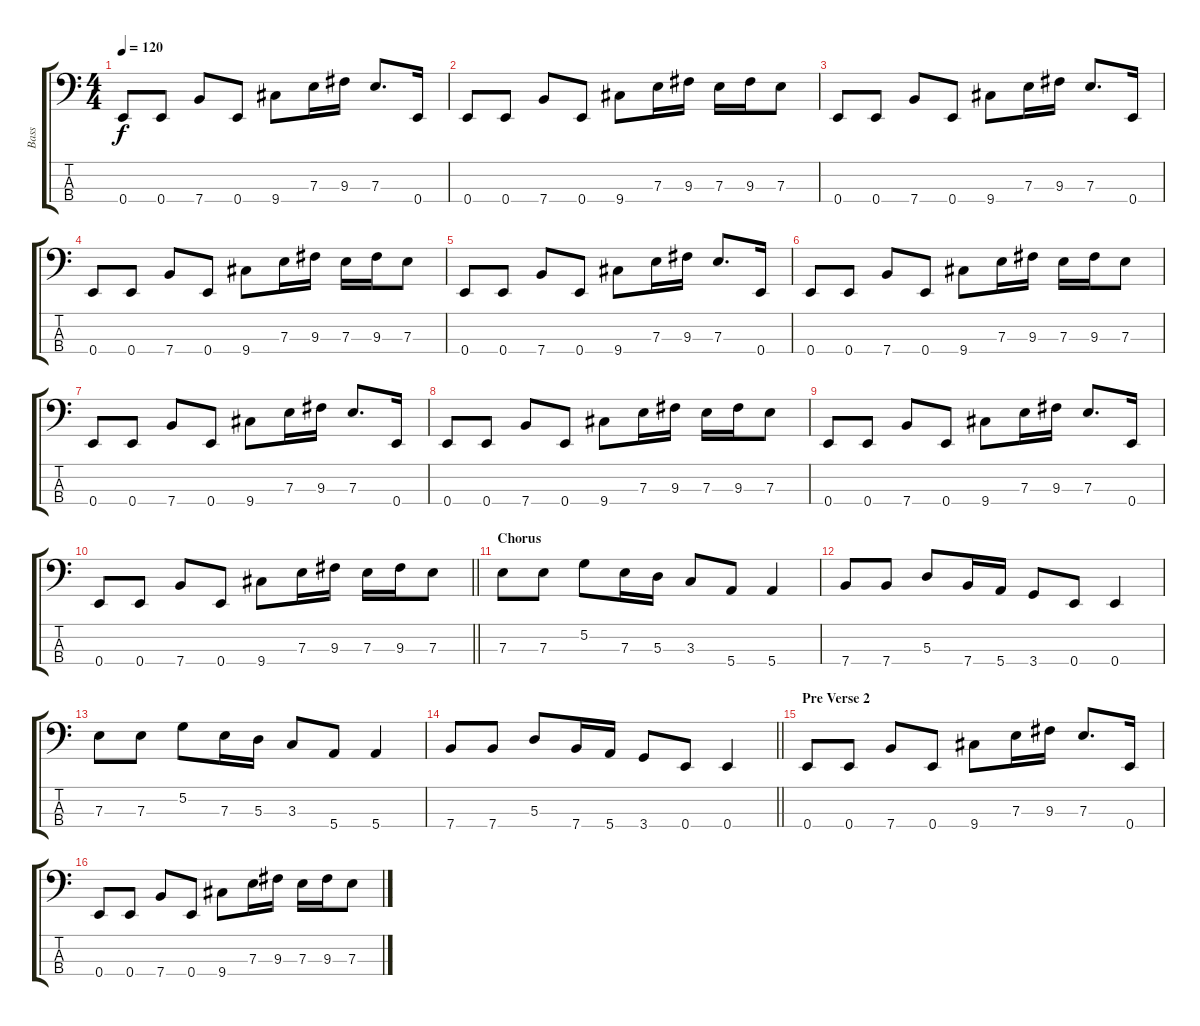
\track ("Bass" "Bass") {instrument electricbassfinger}
\staff {score tabs}
\tuning (G2 D2 A1 E1) {hide}
\ts (4 4)
\tempo 120
\clef f4
\ks c
0.4.8{dy f} 0.4.8 7.4.8 0.4.8 9.4.8 7.3.16 9.3.16 7.3.8{d} 0.4.16 |
0.4.8 0.4.8 7.4.8 0.4.8 9.4.8 7.3.16 9.3.16 7.3.16 9.3.16 7.3.8 |
0.4.8 0.4.8 7.4.8 0.4.8 9.4.8 7.3.16 9.3.16 7.3.8{d} 0.4.16 |
0.4.8 0.4.8 7.4.8 0.4.8 9.4.8 7.3.16 9.3.16 7.3.16 9.3.16 7.3.8 |
0.4.8 0.4.8 7.4.8 0.4.8 9.4.8 7.3.16 9.3.16 7.3.8{d} 0.4.16 |
0.4.8 0.4.8 7.4.8 0.4.8 9.4.8 7.3.16 9.3.16 7.3.16 9.3.16 7.3.8 |
0.4.8 0.4.8 7.4.8 0.4.8 9.4.8 7.3.16 9.3.16 7.3.8{d} 0.4.16 |
0.4.8 0.4.8 7.4.8 0.4.8 9.4.8 7.3.16 9.3.16 7.3.16 9.3.16 7.3.8 |
0.4.8 0.4.8 7.4.8 0.4.8 9.4.8 7.3.16 9.3.16 7.3.8{d} 0.4.16 |
\barLineRight lightlight
0.4.8 0.4.8 7.4.8 0.4.8 9.4.8 7.3.16 9.3.16 7.3.16 9.3.16 7.3.8 |
\section ("" "Chorus")
7.3.8 7.3.8 5.2.8 7.3.16 5.3.16 3.3.8 5.4.8 5.4.4 |
7.4.8 7.4.8 5.3.8 7.4.16 5.4.16 3.4.8 0.4.8 0.4.4 |
7.3.8 7.3.8 5.2.8 7.3.16 5.3.16 3.3.8 5.4.8 5.4.4 |
\barLineRight lightlight
7.4.8 7.4.8 5.3.8 7.4.16 5.4.16 3.4.8 0.4.8 0.4.4 |
\section ("" "Pre Verse 2")
0.4.8 0.4.8 7.4.8 0.4.8 9.4.8 7.3.16 9.3.16 7.3.8{d} 0.4.16 |
0.4.8 0.4.8 7.4.8 0.4.8 9.4.8 7.3.16 9.3.16 7.3.16 9.3.16 7.3.8
